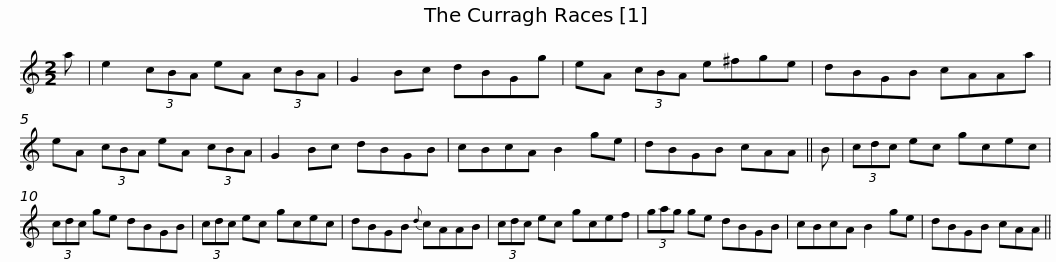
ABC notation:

X:1
L:1/8
M:2/2
I:linebreak $
K:C
V:1 treble
V:1
 a | e2 (3cBA eA (3cBA | G2 Bc dBGg | eA (3cBA e^fge | dBGB cAAa | %5
 eA (3cBA eA (3cBA |$ G2 Bc dBGB | cBcA B2 ge | dBGB cAA || B | %10
 (3cdc ec gcec | (3cdc ge dBGB |$ (3cdc ec gcec | dBGB{d} cAAB | (3cdc ec gcef | %15
 (3gag ge dBGB | cBcA B2 ge |$ dBGB cAA || %18
